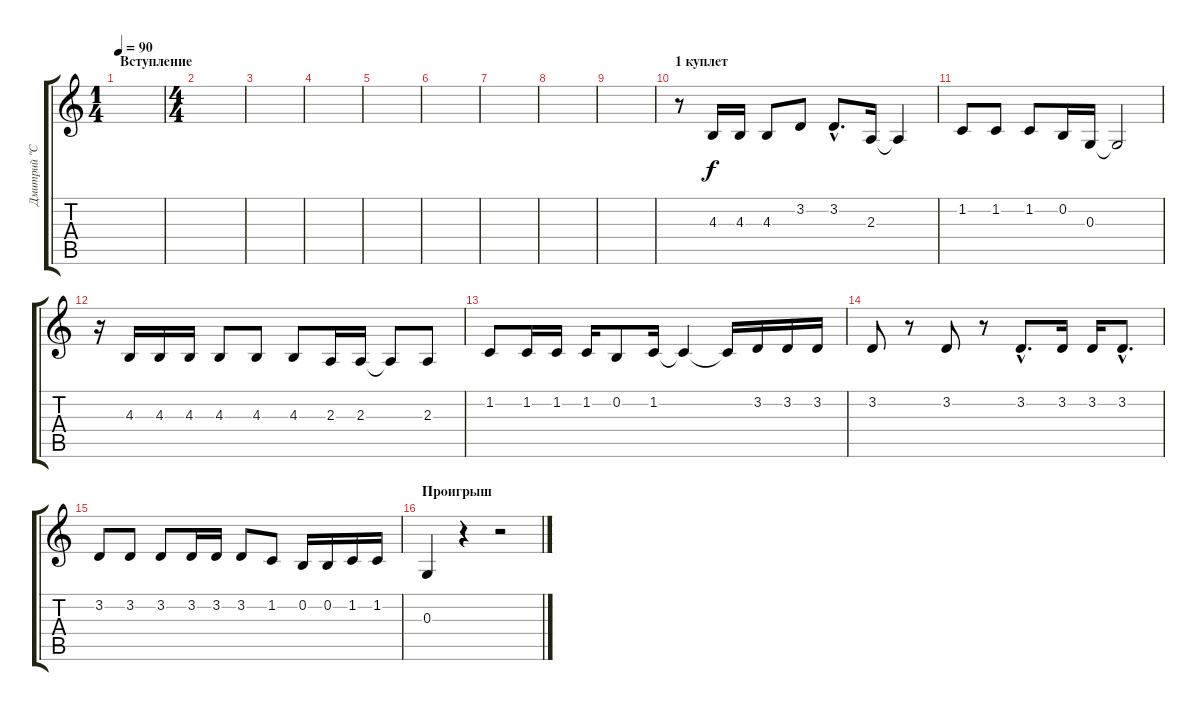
\track ("Дмитрий \"Сид\" Спирин" "Дмитрий \"С") {instrument clarinet}
\staff {score tabs}
\tuning (E4 B3 G3 D3 A2 E2) {hide}
\ts (1 4)
\section ("" "Вступление")
\tempo 90
\clef g2
\ks c
|
\ts (4 4)
|
|
|
|
|
|
|
|
\section ("" "1 куплет")
r.8 4.3.16 4.3.16 4.3.8 3.2.8 3.2{hac}.8{d} 2.3.16 2.3{t}.4 |
1.2.8 1.2.8 1.2.8 0.2.16 0.3.16 0.3{t}.2 |
r.16 4.3.16 4.3.16 4.3.16 4.3.8 4.3.8 4.3.8 2.3.16 2.3.16 2.3{t}.8 2.3.8 |
1.2.8 1.2.16 1.2.16 1.2.16 0.2.8 1.2.16 1.2{t}.4 1.2{t}.16 3.2.16 3.2.16 3.2.16 |
3.2.8 r.8 3.2.8 r.8 3.2{hac}.8{d} 3.2.16 3.2.16 3.2{hac}.8{d} |
3.2.8 3.2.8 3.2.8 3.2.16 3.2.16 3.2.8 1.2.8 0.2.16 0.2.16 1.2.16 1.2.16 |
\section ("" "Проигрыш")
0.3.4 r.4 r.2
